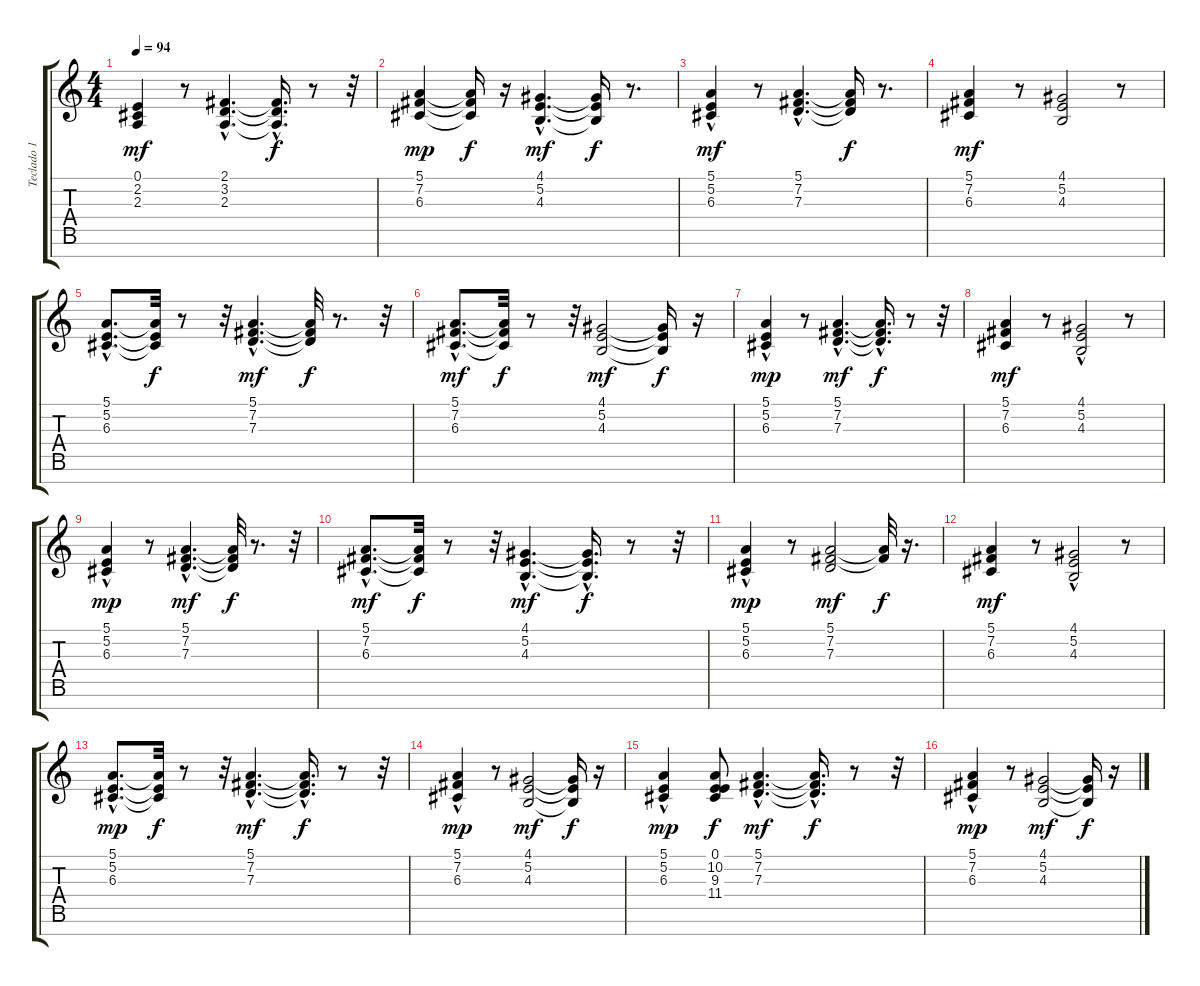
\track ("Teclado 1 " "Teclado 1 ") {instrument fx4atmosphere}
\staff {score tabs}
\tuning (E4 B3 G3 D3 A2 E2 B1) {hide}
\ts (4 4)
\tempo 94
\clef g2
\ks c
(0.1 2.2 2.3).4{dy mf} r.8 (2.1{hac} 3.2{hac} 2.3{hac}).4{d} (2.1{hac t} 3.2{hac t} 2.3{t}).16{d dy f} r.8 r.32 |
(5.1 7.2 6.3).4{dy mp} (5.1{t} 7.2{t} 6.3{t}).16{dy f} r.16 (4.1{hac} 5.2{hac} 4.3{hac}).4{d dy mf} (4.1{t} 5.2{t} 4.3{t}).16{dy f} r.8{d} |
(5.1 5.2{hac} 6.3{hac}).4{dy mf} r.8 (5.1{hac} 7.2{hac} 7.3{hac}).4{d} (5.1{t} 7.2{t} 7.3{t}).16{dy f} r.8{d} |
(5.1 7.2 6.3).4{dy mf} r.8 (4.1 5.2 4.3).2 r.8 |
(5.1{hac} 5.2{hac} 6.3{hac}).8{d} (5.1{t} 5.2{t} 6.3{t}).32{dy f} r.8 r.32 (5.1{hac} 7.2{hac} 7.3{hac}).4{d dy mf} (5.1{t} 7.2{t} 7.3{t}).32{dy f} r.8{d} r.32 |
(5.1{hac} 7.2{hac} 6.3{hac}).8{d dy mf} (5.1{t} 7.2{t} 6.3{t}).32{dy f} r.8 r.32 (4.1 5.2 4.3).2{dy mf} (4.1{t} 5.2{t} 4.3{t}).16{dy f} r.16 |
(5.1 5.2{hac} 6.3{hac}).4{dy mp} r.8 (5.1{hac} 7.2{hac} 7.3{hac}).4{d dy mf} (5.1{hac t} 7.2{t} 7.3{t}).16{d dy f} r.8 r.32 |
(5.1 7.2 6.3).4{dy mf} r.8 (4.1 5.2{hac} 4.3).2 r.8 |
(5.1 5.2{hac} 6.3{hac}).4{dy mp} r.8 (5.1{hac} 7.2{hac} 7.3{hac}).4{d dy mf} (5.1{t} 7.2{t} 7.3{t}).32{dy f} r.8{d} r.32 |
(5.1{hac} 7.2{hac} 6.3{hac}).8{d dy mf} (5.1{t} 7.2{t} 6.3{t}).32{dy f} r.8 r.32 (4.1{hac} 5.2{hac} 4.3{hac}).4{d dy mf} (4.1{hac t} 5.2{hac t} 4.3{hac t}).16{d dy f} r.8 r.32 |
(5.1 5.2{hac} 6.3{hac}).4{dy mp} r.8 (5.1 7.2 7.3).2{dy mf} (5.1{t} 7.2{t}).32{dy f} r.16{d} |
(5.1 7.2 6.3).4{dy mf} r.8 (4.1{hac} 5.2 4.3).2 r.8 |
(5.1{hac} 5.2{hac} 6.3{hac}).8{d dy mp} (5.1{t} 5.2{t} 6.3{t}).32{dy f} r.8 r.32 (5.1{hac} 7.2{hac} 7.3{hac}).4{d dy mf} (5.1{hac t} 7.2{hac t} 7.3{hac t}).16{d dy f} r.8 r.32 |
(5.1 7.2{hac} 6.3).4{dy mp} r.8 (4.1 5.2 4.3).2{dy mf} (4.1{t} 5.2{t} 4.3{t}).16{dy f} r.16 |
(5.1 5.2{hac} 6.3{hac}).4{dy mp} (0.1 10.2 9.3 11.4).8{dy f} (5.1{hac} 7.2{hac} 7.3{hac}).4{d dy mf} (5.1{hac t} 7.2{hac t} 7.3{t}).16{d dy f} r.8 r.32 |
(5.1 7.2{hac} 6.3{hac}).4{dy mp} r.8 (4.1 5.2 4.3).2{dy mf} (4.1{t} 5.2{t} 4.3{t}).16{dy f} r.16
